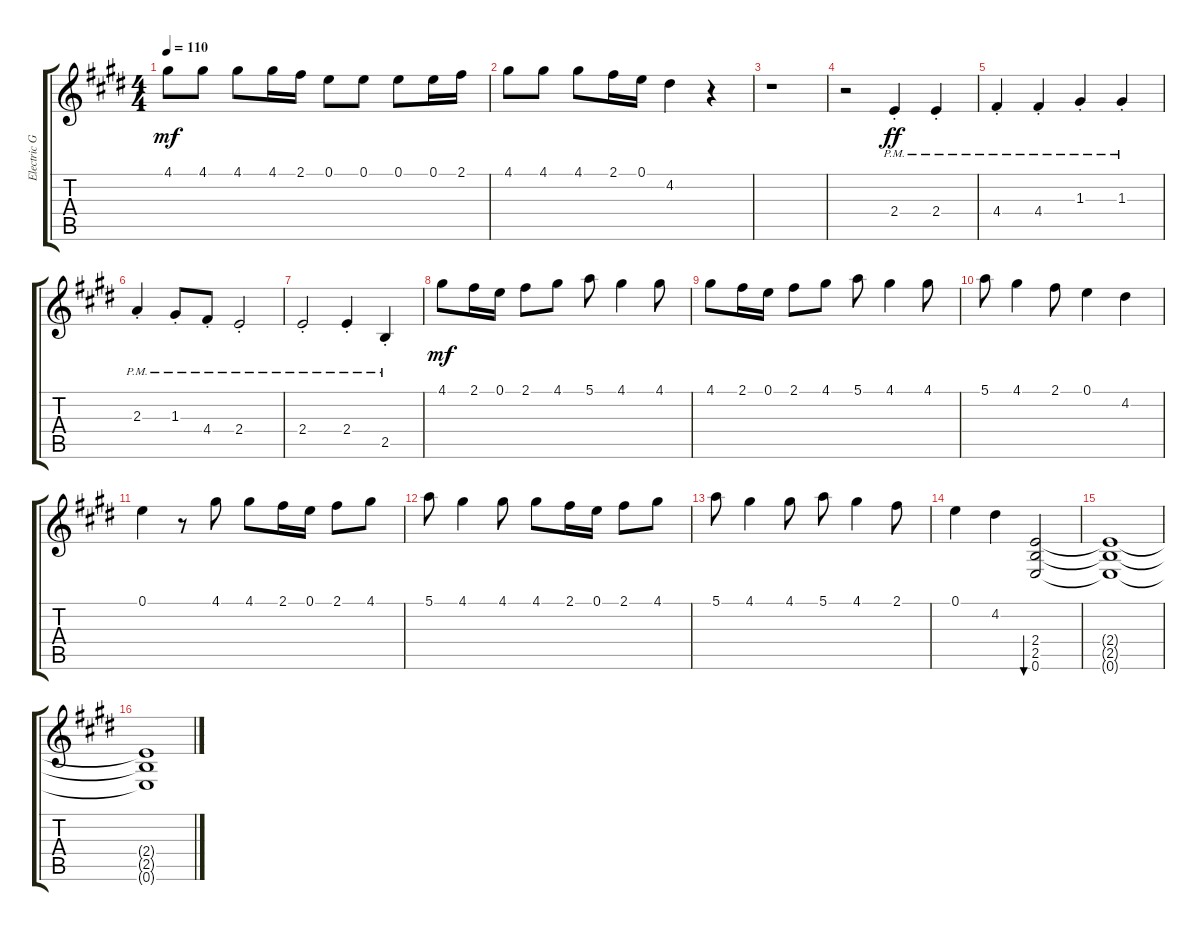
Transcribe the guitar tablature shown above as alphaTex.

\track ("Electric Guitar 2" "Electric G") {instrument overdrivenguitar}
\staff {score tabs}
\tuning (E4 B3 G3 D3 A2 E2) {hide}
\ts (4 4)
\tempo 110
\clef g2
\ks e
4.1.8{dy mf} 4.1.8 4.1.8 4.1.16 2.1.16 0.1.8 0.1.8 0.1.8 0.1.16 2.1.16 |
4.1.8 4.1.8 4.1.8 2.1.16 0.1.16 4.2.4 r.4 |
r.1 |
r.2 2.4{pm st}.4{dy ff} 2.4{pm st}.4 |
4.4{pm st}.4 4.4{pm st}.4 1.3{pm st}.4 1.3{pm st}.4 |
2.3{pm st}.4 1.3{pm st}.8 4.4{pm st}.8 2.4{pm st}.2 |
2.4{pm st}.2 2.4{pm st}.4 2.5{pm st}.4 |
4.1.8{dy mf} 2.1.16 0.1.16 2.1.8 4.1.8 5.1.8 4.1.4 4.1.8 |
4.1.8 2.1.16 0.1.16 2.1.8 4.1.8 5.1.8 4.1.4 4.1.8 |
5.1.8 4.1.4 2.1.8 0.1.4 4.2.4 |
0.1.4 r.8 4.1.8 4.1.8 2.1.16 0.1.16 2.1.8 4.1.8 |
5.1.8 4.1.4 4.1.8 4.1.8 2.1.16 0.1.16 2.1.8 4.1.8 |
5.1.8 4.1.4 4.1.8 5.1.8 4.1.4 2.1.8 |
0.1.4 4.2.4 (2.4 2.5 0.6).2{bu 480} |
(2.4{t} 2.5{t} 0.6{t}).1 |
(2.4{t} 2.5{t} 0.6{t}).1
